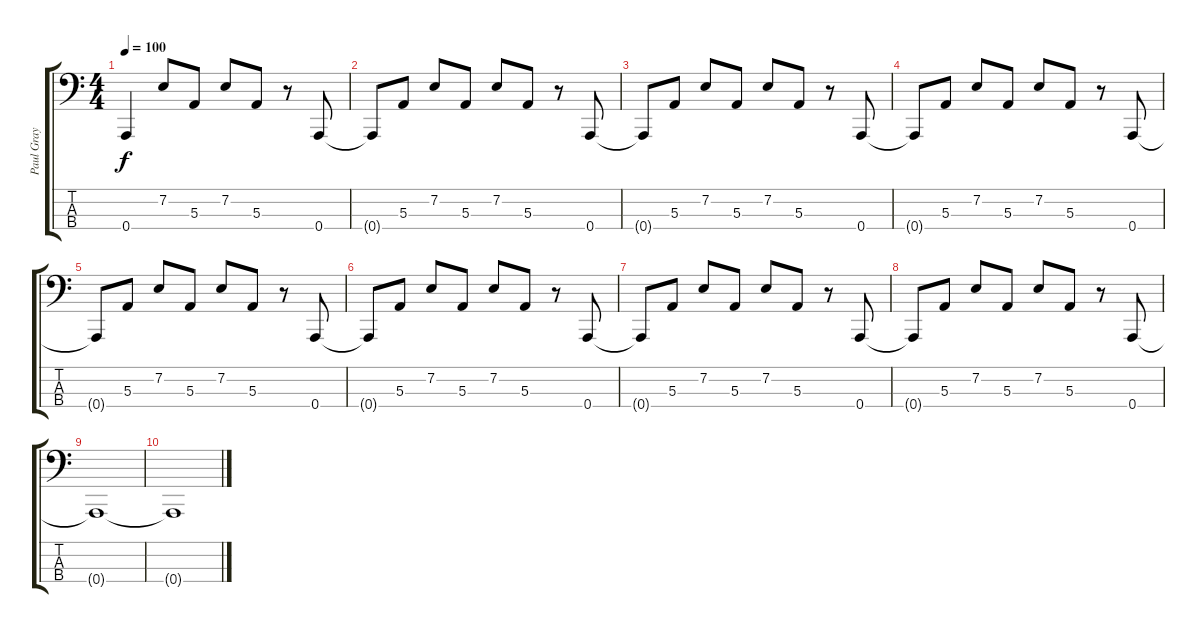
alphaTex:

\track ("Paul Gray" "Paul Gray") {instrument electricbasspick}
\staff {score tabs}
\tuning (D2 A1 E1 A0) {hide}
\ts (4 4)
\tempo 100
\clef f4
\ks c
0.4.4{dy f} 7.2.8 5.3.8 7.2.8 5.3.8 r.8 0.4.8 |
0.4{t}.8 5.3.8 7.2.8 5.3.8 7.2.8 5.3.8 r.8 0.4.8 |
0.4{t}.8 5.3.8 7.2.8 5.3.8 7.2.8 5.3.8 r.8 0.4.8 |
0.4{t}.8 5.3.8 7.2.8 5.3.8 7.2.8 5.3.8 r.8 0.4.8 |
0.4{t}.8 5.3.8 7.2.8 5.3.8 7.2.8 5.3.8 r.8 0.4.8 |
0.4{t}.8 5.3.8 7.2.8 5.3.8 7.2.8 5.3.8 r.8 0.4.8 |
0.4{t}.8 5.3.8 7.2.8 5.3.8 7.2.8 5.3.8 r.8 0.4.8 |
0.4{t}.8 5.3.8 7.2.8 5.3.8 7.2.8 5.3.8 r.8 0.4.8 |
0.4{t}.1 |
0.4{t}.1
